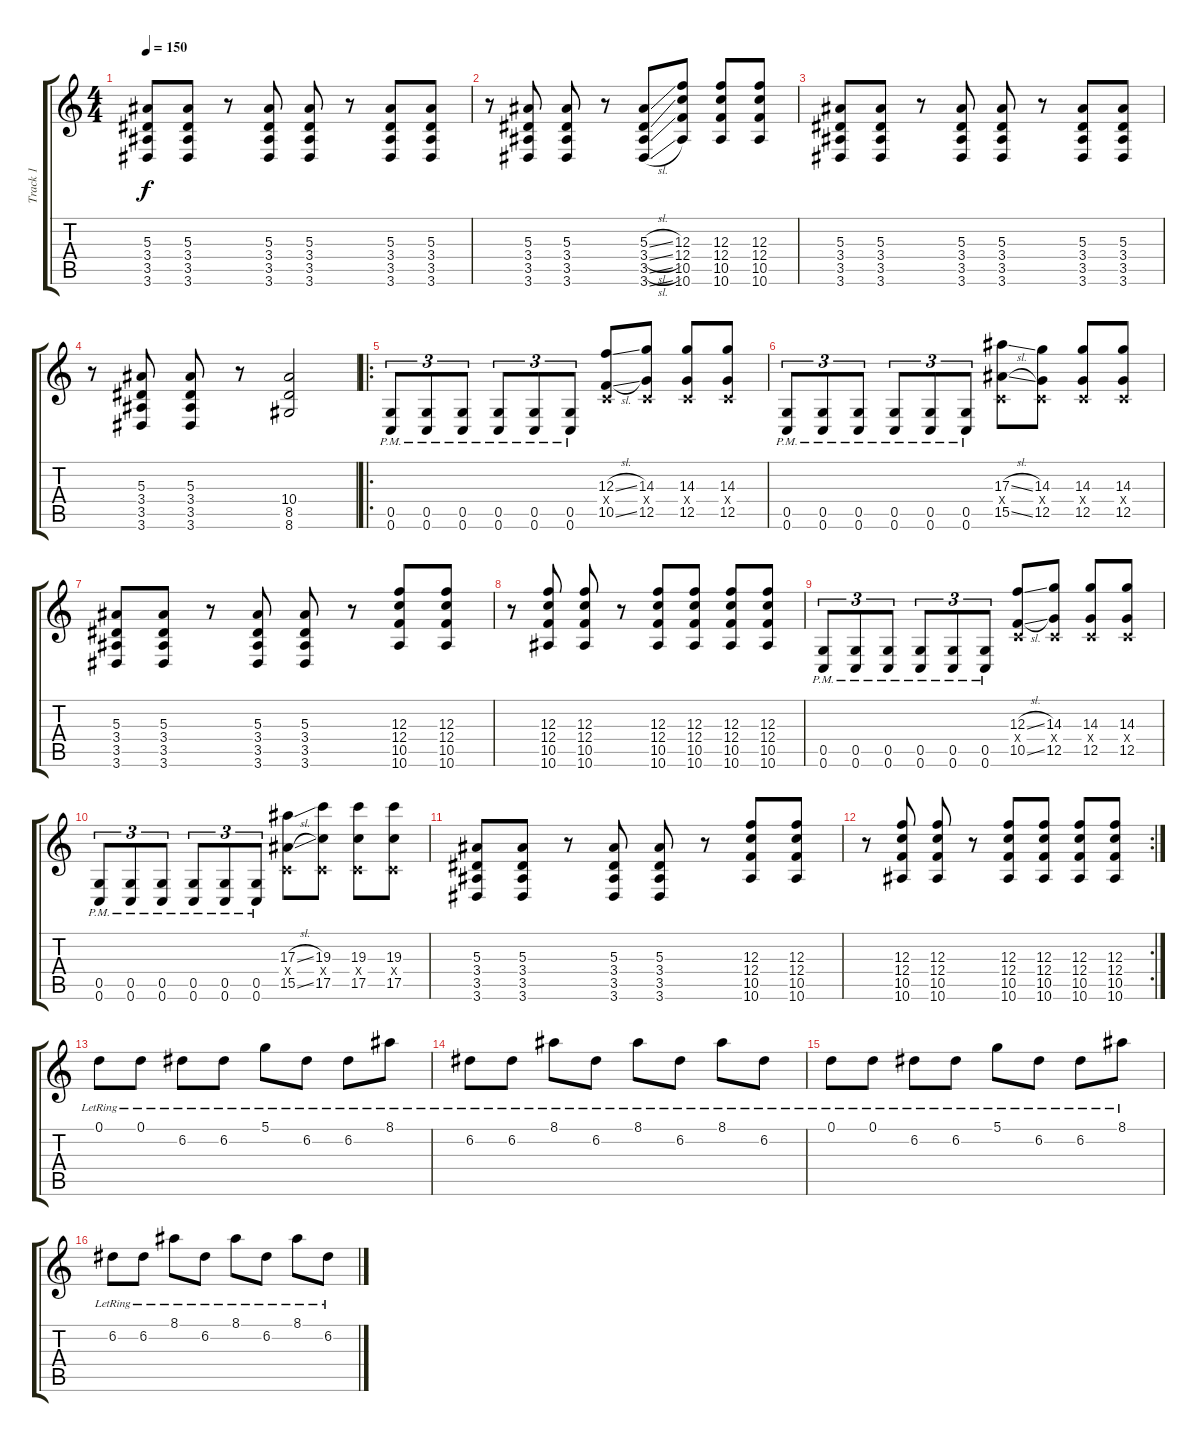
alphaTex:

\track ("Track 1" "Track 1") {instrument overdrivenguitar}
\staff {score tabs}
\tuning (D4 A3 F3 C3 G2 C2) {hide}
\ts (4 4)
\tempo 150
\clef g2
\ks c
(5.3 3.4 3.5 3.6).8{dy f} (5.3 3.4 3.5 3.6).8 r.8 (5.3 3.4 3.5 3.6).8 (5.3 3.4 3.5 3.6).8 r.8 (5.3 3.4 3.5 3.6).8 (5.3 3.4 3.5 3.6).8 |
r.8 (5.3 3.4 3.5 3.6).8 (5.3 3.4 3.5 3.6).8 r.8 (5.3{sl} 3.4{sl} 3.5{sl} 3.6{sl}).8 (12.3 12.4 10.5 10.6).8 (12.3 12.4 10.5 10.6).8 (12.3 12.4 10.5 10.6).8 |
(5.3 3.4 3.5 3.6).8 (5.3 3.4 3.5 3.6).8 r.8 (5.3 3.4 3.5 3.6).8 (5.3 3.4 3.5 3.6).8 r.8 (5.3 3.4 3.5 3.6).8 (5.3 3.4 3.5 3.6).8 |
r.8 (5.3 3.4 3.5 3.6).8 (5.3 3.4 3.5 3.6).8 r.8 (10.4 8.5 8.6).2 |
\ro
(0.5{pm} 0.6{pm}).8{tu (3 2)} (0.5{pm} 0.6{pm}).8{tu (3 2)} (0.5{pm} 0.6{pm}).8{tu (3 2)} (0.5{pm} 0.6{pm}).8{tu (3 2)} (0.5{pm} 0.6{pm}).8{tu (3 2)} (0.5{pm} 0.6{pm}).8{tu (3 2)} (12.3{sl} 0.4{x} 10.5{sl}).8 (14.3 0.4{x} 12.5).8 (14.3 0.4{x} 12.5).8 (14.3 0.4{x} 12.5).8 |
(0.5{pm} 0.6{pm}).8{tu (3 2)} (0.5{pm} 0.6{pm}).8{tu (3 2)} (0.5{pm} 0.6{pm}).8{tu (3 2)} (0.5{pm} 0.6{pm}).8{tu (3 2)} (0.5{pm} 0.6{pm}).8{tu (3 2)} (0.5{pm} 0.6{pm}).8{tu (3 2)} (17.3{sl} 0.4{x} 15.5{sl}).8 (14.3 0.4{x} 12.5).8 (14.3 0.4{x} 12.5).8 (14.3 0.4{x} 12.5).8 |
(5.3 3.4 3.5 3.6).8 (5.3 3.4 3.5 3.6).8 r.8 (5.3 3.4 3.5 3.6).8 (5.3 3.4 3.5 3.6).8 r.8 (12.3 12.4 10.5 10.6).8 (12.3 12.4 10.5 10.6).8 |
r.8 (12.3 12.4 10.5 10.6).8 (12.3 12.4 10.5 10.6).8 r.8 (12.3 12.4 10.5 10.6).8 (12.3 12.4 10.5 10.6).8 (12.3 12.4 10.5 10.6).8 (12.3 12.4 10.5 10.6).8 |
(0.5{pm} 0.6{pm}).8{tu (3 2)} (0.5{pm} 0.6{pm}).8{tu (3 2)} (0.5{pm} 0.6{pm}).8{tu (3 2)} (0.5{pm} 0.6{pm}).8{tu (3 2)} (0.5{pm} 0.6{pm}).8{tu (3 2)} (0.5{pm} 0.6{pm}).8{tu (3 2)} (12.3{sl} 0.4{x} 10.5{sl}).8 (14.3 0.4{x} 12.5).8 (14.3 0.4{x} 12.5).8 (14.3 0.4{x} 12.5).8 |
(0.5{pm} 0.6{pm}).8{tu (3 2)} (0.5{pm} 0.6{pm}).8{tu (3 2)} (0.5{pm} 0.6{pm}).8{tu (3 2)} (0.5{pm} 0.6{pm}).8{tu (3 2)} (0.5{pm} 0.6{pm}).8{tu (3 2)} (0.5{pm} 0.6{pm}).8{tu (3 2)} (17.3{sl} 0.4{x} 15.5{sl}).8 (19.3 0.4{x} 17.5).8 (19.3 0.4{x} 17.5).8 (19.3 0.4{x} 17.5).8 |
(5.3 3.4 3.5 3.6).8 (5.3 3.4 3.5 3.6).8 r.8 (5.3 3.4 3.5 3.6).8 (5.3 3.4 3.5 3.6).8 r.8 (12.3 12.4 10.5 10.6).8 (12.3 12.4 10.5 10.6).8 |
\rc 2
r.8 (12.3 12.4 10.5 10.6).8 (12.3 12.4 10.5 10.6).8 r.8 (12.3 12.4 10.5 10.6).8 (12.3 12.4 10.5 10.6).8 (12.3 12.4 10.5 10.6).8 (12.3 12.4 10.5 10.6).8 |
0.1{lr}.8 0.1{lr}.8 6.2{lr}.8 6.2{lr}.8 5.1{lr}.8 6.2{lr}.8 6.2{lr}.8 8.1{lr}.8 |
6.2{lr}.8 6.2{lr}.8 8.1{lr}.8 6.2{lr}.8 8.1{lr}.8 6.2{lr}.8 8.1{lr}.8 6.2{lr}.8 |
0.1{lr}.8 0.1{lr}.8 6.2{lr}.8 6.2{lr}.8 5.1{lr}.8 6.2{lr}.8 6.2{lr}.8 8.1{lr}.8 |
6.2{lr}.8 6.2{lr}.8 8.1{lr}.8 6.2{lr}.8 8.1{lr}.8 6.2{lr}.8 8.1{lr}.8 6.2{lr}.8
